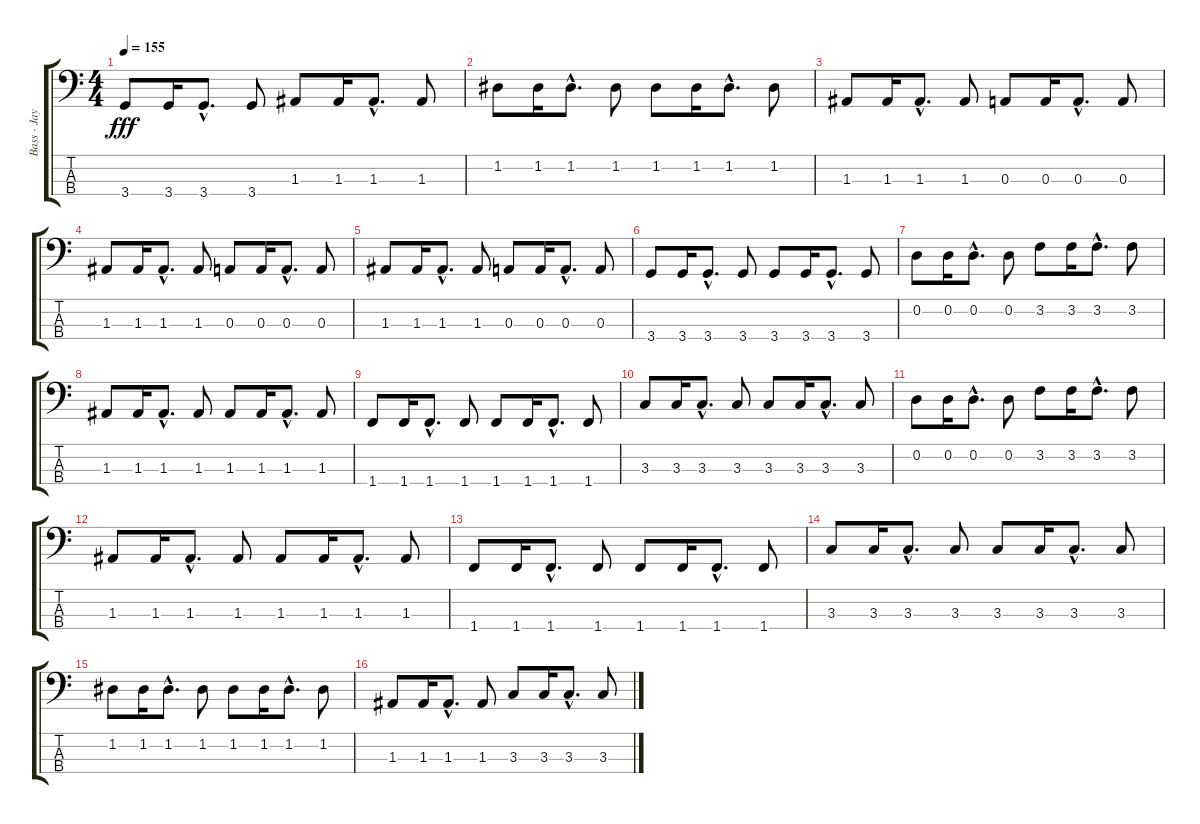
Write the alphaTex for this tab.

\track ("Bass - Jay Bentley" "Bass - Jay") {instrument electricbasspick}
\staff {score tabs}
\tuning (G2 D2 A1 E1) {hide}
\ts (4 4)
\tempo 155
\clef f4
\ks c
3.4.8{dy fff} 3.4.16 3.4{hac}.8{d} 3.4.8 1.3.8 1.3.16 1.3{hac}.8{d} 1.3.8 |
1.2.8 1.2.16 1.2{hac}.8{d} 1.2.8 1.2.8 1.2.16 1.2{hac}.8{d} 1.2.8 |
1.3.8 1.3.16 1.3{hac}.8{d} 1.3.8 0.3.8 0.3.16 0.3{hac}.8{d} 0.3.8 |
1.3.8 1.3.16 1.3{hac}.8{d} 1.3.8 0.3.8 0.3.16 0.3{hac}.8{d} 0.3.8 |
1.3.8 1.3.16 1.3{hac}.8{d} 1.3.8 0.3.8 0.3.16 0.3{hac}.8{d} 0.3.8 |
3.4.8 3.4.16 3.4{hac}.8{d} 3.4.8 3.4.8 3.4.16 3.4{hac}.8{d} 3.4.8 |
0.2.8 0.2.16 0.2{hac}.8{d} 0.2.8 3.2.8 3.2.16 3.2{hac}.8{d} 3.2.8 |
1.3.8 1.3.16 1.3{hac}.8{d} 1.3.8 1.3.8 1.3.16 1.3{hac}.8{d} 1.3.8 |
1.4.8 1.4.16 1.4{hac}.8{d} 1.4.8 1.4.8 1.4.16 1.4{hac}.8{d} 1.4.8 |
3.3.8 3.3.16 3.3{hac}.8{d} 3.3.8 3.3.8 3.3.16 3.3{hac}.8{d} 3.3.8 |
0.2.8 0.2.16 0.2{hac}.8{d} 0.2.8 3.2.8 3.2.16 3.2{hac}.8{d} 3.2.8 |
1.3.8 1.3.16 1.3{hac}.8{d} 1.3.8 1.3.8 1.3.16 1.3{hac}.8{d} 1.3.8 |
1.4.8 1.4.16 1.4{hac}.8{d} 1.4.8 1.4.8 1.4.16 1.4{hac}.8{d} 1.4.8 |
3.3.8 3.3.16 3.3{hac}.8{d} 3.3.8 3.3.8 3.3.16 3.3{hac}.8{d} 3.3.8 |
1.2.8 1.2.16 1.2{hac}.8{d} 1.2.8 1.2.8 1.2.16 1.2{hac}.8{d} 1.2.8 |
1.3.8 1.3.16 1.3{hac}.8{d} 1.3.8 3.3.8 3.3.16 3.3{hac}.8{d} 3.3.8
